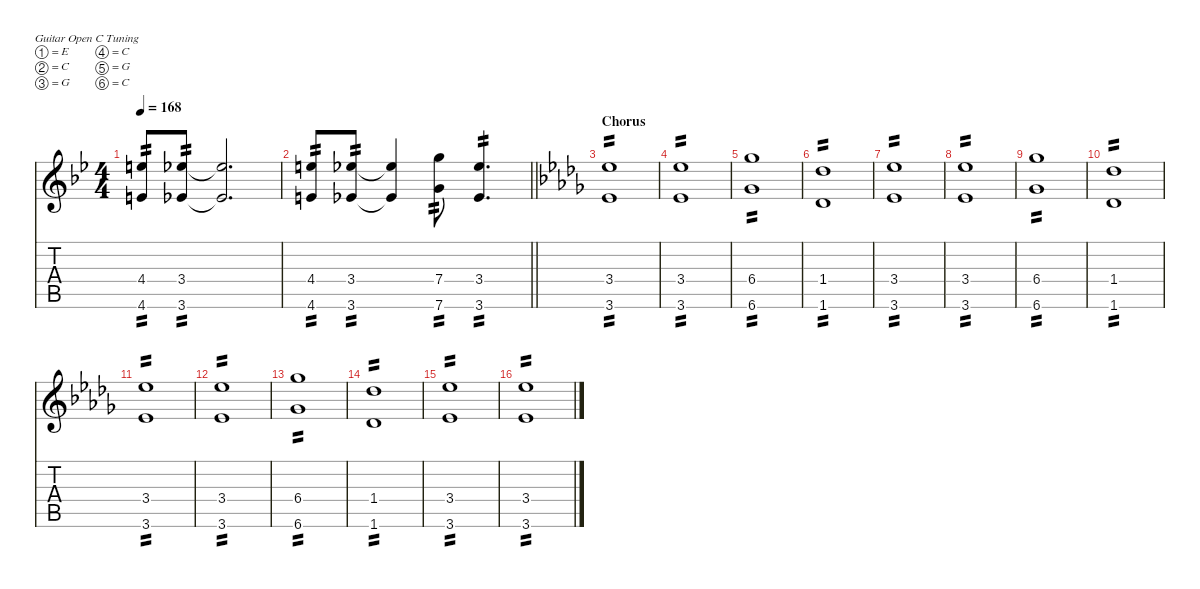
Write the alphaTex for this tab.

\defaultSystemsLayout 4
\hideDynamics
\bracketExtendMode nobrackets
\singleTrackTrackNamePolicy hidden
\multiTrackTrackNamePolicy hidden
\firstSystemTrackNameMode fullname
\firstSystemTrackNameOrientation horizontal
\otherSystemsTrackNameOrientation horizontal
\track ("Guitar 2" "dist.guit.") {instrument distortionguitar}
\staff {score tabs}
\tuning (E4 C4 G3 C3 G2 C2)
\ts (4 4)
\tempo 168
\clef g2
\ks bb
(4.4{acc forcenatural} 4.6{acc forcenatural}).8{ot 8vb tp 2 dy f beam Up} (3.4{acc b} 3.6{acc b}).8{ot 8vb tp 2 beam Up} (3.4{t acc b} 3.6{t acc b}).2{d ot 8vb beam Up} |
\barLineRight lightlight
(4.4{acc forcenatural} 4.6{acc forcenatural}).8{ot 8vb tp 2 beam Up} (3.4{acc b} 3.6{acc b}).8{ot 8vb tp 2 beam Up} (3.4{t acc b} 3.6{t acc b}).4{ot 8vb beam Up} (7.4{acc forcenatural} 7.6{acc forcenatural}).8{ot 8vb tp 2 beam Down} (3.4{acc b} 3.6{acc b}).4{d ot 8vb tp 2 beam Up} |
\section ("" "Chorus")
\ks db
(3.4{acc b} 3.6{acc b}).1{ot 8vb tp 2 beam Up} |
(3.4{acc b} 3.6{acc b}).1{ot 8vb tp 2 beam Up} |
(6.4{acc b} 6.6{acc b}).1{ot 8vb tp 2 beam Down} |
(1.4{acc b} 1.6{acc b}).1{ot 8vb tp 2 beam Up} |
(3.4{acc b} 3.6{acc b}).1{ot 8vb tp 2 beam Up} |
(3.4{acc b} 3.6{acc b}).1{ot 8vb tp 2 beam Up} |
(6.4{acc b} 6.6{acc b}).1{ot 8vb tp 2 beam Down} |
(1.4{acc b} 1.6{acc b}).1{ot 8vb tp 2 beam Up} |
(3.4{acc b} 3.6{acc b}).1{ot 8vb tp 2 beam Up} |
(3.4{acc b} 3.6{acc b}).1{ot 8vb tp 2 beam Up} |
(6.4{acc b} 6.6{acc b}).1{ot 8vb tp 2 beam Down} |
(1.4{acc b} 1.6{acc b}).1{ot 8vb tp 2 beam Up} |
(3.4{acc b} 3.6{acc b}).1{ot 8vb tp 2 beam Up} |
(3.4{acc b} 3.6{acc b}).1{ot 8vb tp 2 beam Up}
